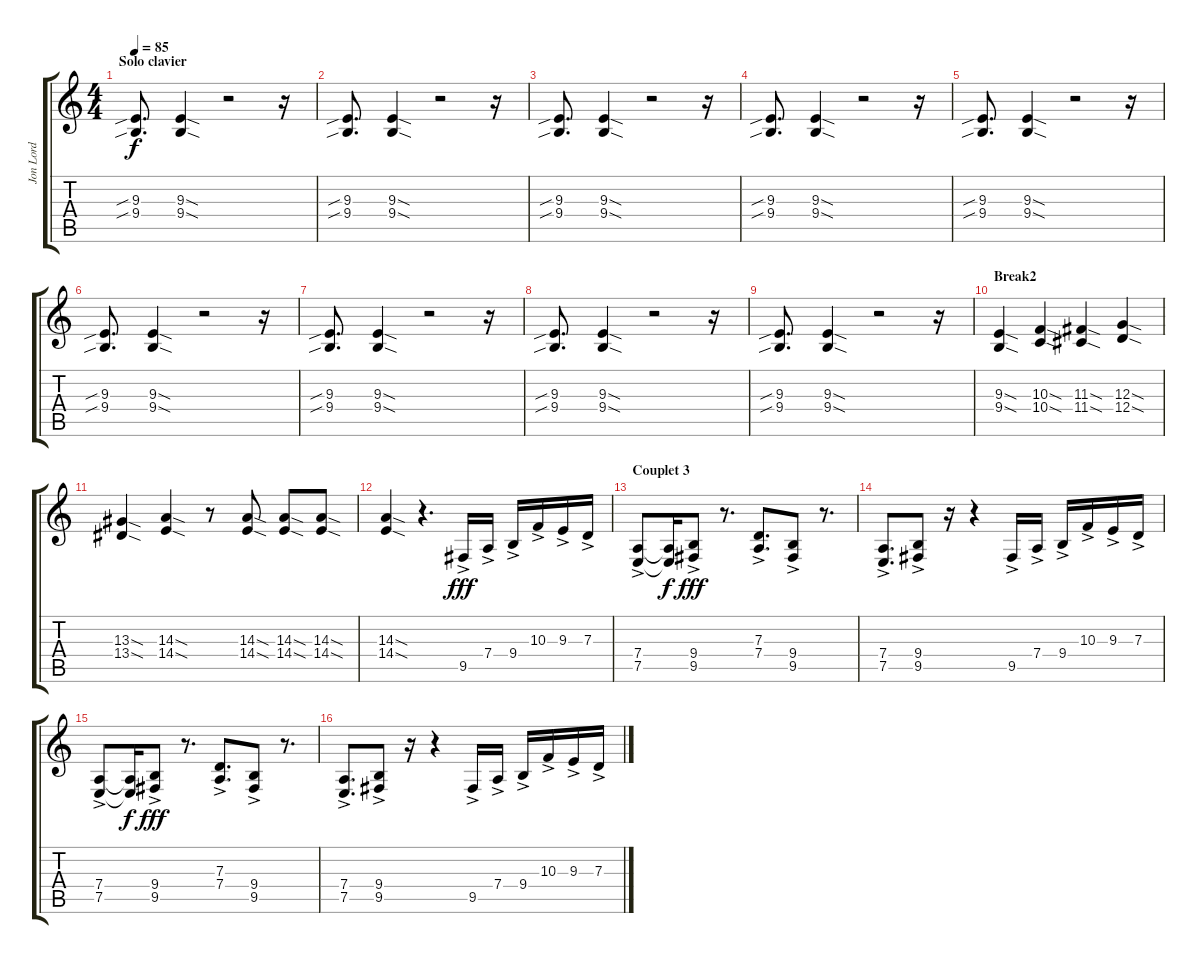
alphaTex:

\track ("Jon Lord" "Jon Lord") {instrument drawbarorgan}
\staff {score tabs}
\tuning (E4 B3 G3 D3 A2 E2) {hide}
\ts (4 4)
\section ("" "Solo clavier")
\tempo 85
\clef g2
\ks c
(9.3{sib} 9.4{sib}).8{d dy f} (9.3{sod} 9.4{sod}).4 r.2 r.16 |
(9.3{sib} 9.4{sib}).8{d} (9.3{sod} 9.4{sod}).4 r.2 r.16 |
(9.3{sib} 9.4{sib}).8{d} (9.3{sod} 9.4{sod}).4 r.2 r.16 |
(9.3{sib} 9.4{sib}).8{d} (9.3{sod} 9.4{sod}).4 r.2 r.16 |
(9.3{sib} 9.4{sib}).8{d} (9.3{sod} 9.4{sod}).4 r.2 r.16 |
(9.3{sib} 9.4{sib}).8{d} (9.3{sod} 9.4{sod}).4 r.2 r.16 |
(9.3{sib} 9.4{sib}).8{d} (9.3{sod} 9.4{sod}).4 r.2 r.16 |
(9.3{sib} 9.4{sib}).8{d} (9.3{sod} 9.4{sod}).4 r.2 r.16 |
(9.3{sib} 9.4{sib}).8{d} (9.3{sod} 9.4{sod}).4 r.2 r.16 |
\section ("" "Break2")
(9.3{sod} 9.4{sod}).4 (10.3{sod} 10.4{sod}).4 (11.3{sod} 11.4{sod}).4 (12.3{sod} 12.4{sod}).4 |
(13.3{sod} 13.4{sod}).4 (14.3{sod} 14.4{sod}).4 r.8 (14.3{sod} 14.4{sod}).8 (14.3{sod} 14.4{sod}).8 (14.3{sod} 14.4{sod}).8 |
(14.3{sod} 14.4{sod}).4 r.4{d} 9.5{ac}.16{dy fff} 7.4{ac}.16 9.4{ac}.16 10.3{ac}.16 9.3{ac}.16 7.3{ac}.16 |
\section ("" "Couplet 3")
(7.4{ac} 7.5{ac}).8 (7.4{t} 7.5{t}).16{dy f} (9.4{ac} 9.5{ac}).8{dy fff} r.8{d} (7.3{ac} 7.4{ac}).8{d} (9.4{ac} 9.5{ac}).8 r.8{d} |
(7.4{ac} 7.5{ac}).8{d} (9.4{ac} 9.5{ac}).8 r.16 r.4 9.5{ac}.16 7.4{ac}.16 9.4{ac}.16 10.3{ac}.16 9.3{ac}.16 7.3{ac}.16 |
(7.4{ac} 7.5{ac}).8 (7.4{t} 7.5{t}).16{dy f} (9.4{ac} 9.5{ac}).8{dy fff} r.8{d} (7.3{ac} 7.4{ac}).8{d} (9.4{ac} 9.5{ac}).8 r.8{d} |
(7.4{ac} 7.5{ac}).8{d} (9.4{ac} 9.5{ac}).8 r.16 r.4 9.5{ac}.16 7.4{ac}.16 9.4{ac}.16 10.3{ac}.16 9.3{ac}.16 7.3{ac}.16
